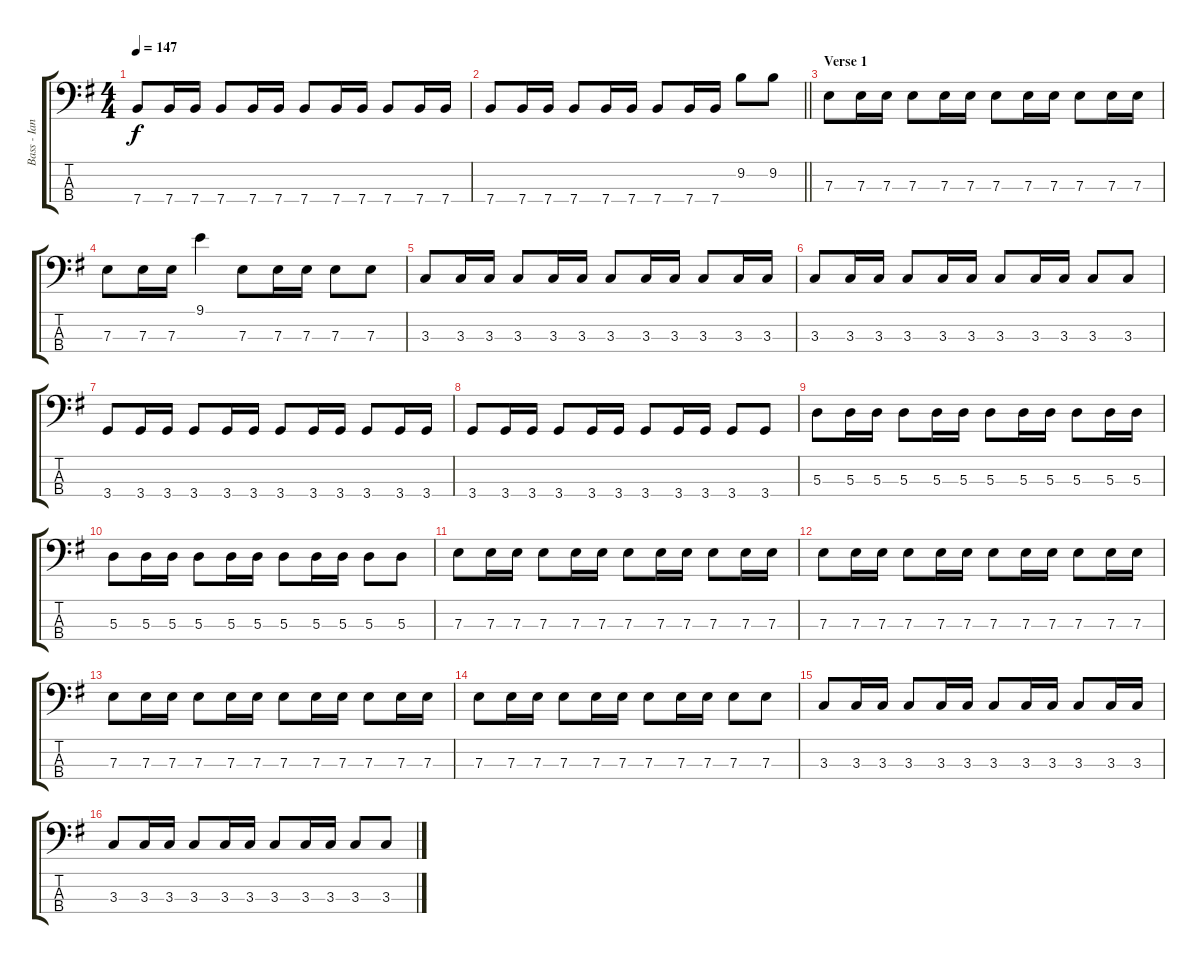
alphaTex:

\track ("Bass - Ian Hill" "Bass - Ian") {instrument electricbasspick}
\staff {score tabs}
\tuning (G2 D2 A1 E1) {hide}
\ts (4 4)
\tempo 147
\clef f4
\ks g
7.4.8{dy f} 7.4.16 7.4.16 7.4.8 7.4.16 7.4.16 7.4.8 7.4.16 7.4.16 7.4.8 7.4.16 7.4.16 |
\barLineRight lightlight
7.4.8 7.4.16 7.4.16 7.4.8 7.4.16 7.4.16 7.4.8 7.4.16 7.4.16 9.2.8 9.2.8 |
\section ("" "Verse 1")
7.3.8 7.3.16 7.3.16 7.3.8 7.3.16 7.3.16 7.3.8 7.3.16 7.3.16 7.3.8 7.3.16 7.3.16 |
7.3.8 7.3.16 7.3.16 9.1.4 7.3.8 7.3.16 7.3.16 7.3.8 7.3.8 |
3.3.8 3.3.16 3.3.16 3.3.8 3.3.16 3.3.16 3.3.8 3.3.16 3.3.16 3.3.8 3.3.16 3.3.16 |
3.3.8 3.3.16 3.3.16 3.3.8 3.3.16 3.3.16 3.3.8 3.3.16 3.3.16 3.3.8 3.3.8 |
3.4.8 3.4.16 3.4.16 3.4.8 3.4.16 3.4.16 3.4.8 3.4.16 3.4.16 3.4.8 3.4.16 3.4.16 |
3.4.8 3.4.16 3.4.16 3.4.8 3.4.16 3.4.16 3.4.8 3.4.16 3.4.16 3.4.8 3.4.8 |
5.3.8 5.3.16 5.3.16 5.3.8 5.3.16 5.3.16 5.3.8 5.3.16 5.3.16 5.3.8 5.3.16 5.3.16 |
5.3.8 5.3.16 5.3.16 5.3.8 5.3.16 5.3.16 5.3.8 5.3.16 5.3.16 5.3.8 5.3.8 |
7.3.8 7.3.16 7.3.16 7.3.8 7.3.16 7.3.16 7.3.8 7.3.16 7.3.16 7.3.8 7.3.16 7.3.16 |
7.3.8 7.3.16 7.3.16 7.3.8 7.3.16 7.3.16 7.3.8 7.3.16 7.3.16 7.3.8 7.3.16 7.3.16 |
7.3.8 7.3.16 7.3.16 7.3.8 7.3.16 7.3.16 7.3.8 7.3.16 7.3.16 7.3.8 7.3.16 7.3.16 |
7.3.8 7.3.16 7.3.16 7.3.8 7.3.16 7.3.16 7.3.8 7.3.16 7.3.16 7.3.8 7.3.8 |
3.3.8 3.3.16 3.3.16 3.3.8 3.3.16 3.3.16 3.3.8 3.3.16 3.3.16 3.3.8 3.3.16 3.3.16 |
3.3.8 3.3.16 3.3.16 3.3.8 3.3.16 3.3.16 3.3.8 3.3.16 3.3.16 3.3.8 3.3.8
